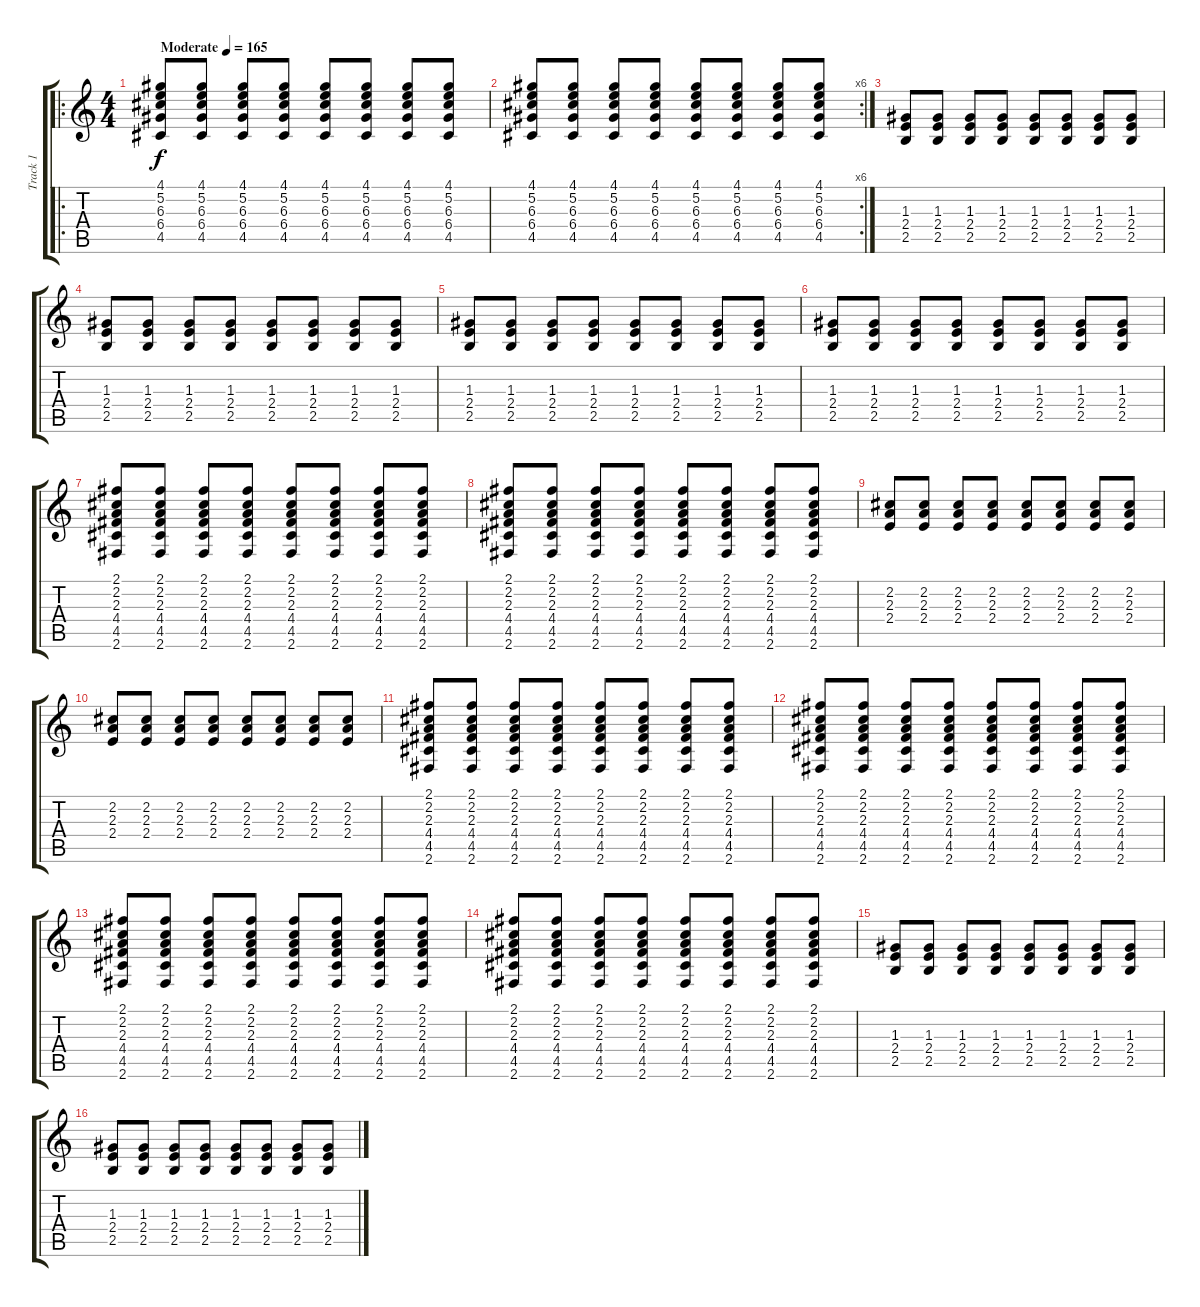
\track ("Track 1" "Track 1") {instrument acousticguitarsteel}
\staff {score tabs}
\tuning (E4 B3 G3 D3 A2 E2) {hide}
\ro
\ts (4 4)
\tempo (165 "Moderate")
\clef g2
\ks c
(4.1 5.2 6.3 6.4 4.5).8{dy f instrument acousticguitarsteel} (4.1 5.2 6.3 6.4 4.5).8 (4.1 5.2 6.3 6.4 4.5).8 (4.1 5.2 6.3 6.4 4.5).8 (4.1 5.2 6.3 6.4 4.5).8 (4.1 5.2 6.3 6.4 4.5).8 (4.1 5.2 6.3 6.4 4.5).8 (4.1 5.2 6.3 6.4 4.5).8 |
\rc 6
(4.1 5.2 6.3 6.4 4.5).8 (4.1 5.2 6.3 6.4 4.5).8 (4.1 5.2 6.3 6.4 4.5).8 (4.1 5.2 6.3 6.4 4.5).8 (4.1 5.2 6.3 6.4 4.5).8 (4.1 5.2 6.3 6.4 4.5).8 (4.1 5.2 6.3 6.4 4.5).8 (4.1 5.2 6.3 6.4 4.5).8 |
(1.3 2.4 2.5).8 (1.3 2.4 2.5).8 (1.3 2.4 2.5).8 (1.3 2.4 2.5).8 (1.3 2.4 2.5).8 (1.3 2.4 2.5).8 (1.3 2.4 2.5).8 (1.3 2.4 2.5).8 |
(1.3 2.4 2.5).8 (1.3 2.4 2.5).8 (1.3 2.4 2.5).8 (1.3 2.4 2.5).8 (1.3 2.4 2.5).8 (1.3 2.4 2.5).8 (1.3 2.4 2.5).8 (1.3 2.4 2.5).8 |
(1.3 2.4 2.5).8 (1.3 2.4 2.5).8 (1.3 2.4 2.5).8 (1.3 2.4 2.5).8 (1.3 2.4 2.5).8 (1.3 2.4 2.5).8 (1.3 2.4 2.5).8 (1.3 2.4 2.5).8 |
(1.3 2.4 2.5).8 (1.3 2.4 2.5).8 (1.3 2.4 2.5).8 (1.3 2.4 2.5).8 (1.3 2.4 2.5).8 (1.3 2.4 2.5).8 (1.3 2.4 2.5).8 (1.3 2.4 2.5).8 |
(2.1 2.2 2.3 4.4 4.5 2.6).8 (2.1 2.2 2.3 4.4 4.5 2.6).8 (2.1 2.2 2.3 4.4 4.5 2.6).8 (2.1 2.2 2.3 4.4 4.5 2.6).8 (2.1 2.2 2.3 4.4 4.5 2.6).8 (2.1 2.2 2.3 4.4 4.5 2.6).8 (2.1 2.2 2.3 4.4 4.5 2.6).8 (2.1 2.2 2.3 4.4 4.5 2.6).8 |
(2.1 2.2 2.3 4.4 4.5 2.6).8 (2.1 2.2 2.3 4.4 4.5 2.6).8 (2.1 2.2 2.3 4.4 4.5 2.6).8 (2.1 2.2 2.3 4.4 4.5 2.6).8 (2.1 2.2 2.3 4.4 4.5 2.6).8 (2.1 2.2 2.3 4.4 4.5 2.6).8 (2.1 2.2 2.3 4.4 4.5 2.6).8 (2.1 2.2 2.3 4.4 4.5 2.6).8 |
(2.2 2.3 2.4).8 (2.2 2.3 2.4).8 (2.2 2.3 2.4).8 (2.2 2.3 2.4).8 (2.2 2.3 2.4).8 (2.2 2.3 2.4).8 (2.2 2.3 2.4).8 (2.2 2.3 2.4).8 |
(2.2 2.3 2.4).8 (2.2 2.3 2.4).8 (2.2 2.3 2.4).8 (2.2 2.3 2.4).8 (2.2 2.3 2.4).8 (2.2 2.3 2.4).8 (2.2 2.3 2.4).8 (2.2 2.3 2.4).8 |
(2.1 2.2 2.3 4.4 4.5 2.6).8 (2.1 2.2 2.3 4.4 4.5 2.6).8 (2.1 2.2 2.3 4.4 4.5 2.6).8 (2.1 2.2 2.3 4.4 4.5 2.6).8 (2.1 2.2 2.3 4.4 4.5 2.6).8 (2.1 2.2 2.3 4.4 4.5 2.6).8 (2.1 2.2 2.3 4.4 4.5 2.6).8 (2.1 2.2 2.3 4.4 4.5 2.6).8 |
(2.1 2.2 2.3 4.4 4.5 2.6).8 (2.1 2.2 2.3 4.4 4.5 2.6).8 (2.1 2.2 2.3 4.4 4.5 2.6).8 (2.1 2.2 2.3 4.4 4.5 2.6).8 (2.1 2.2 2.3 4.4 4.5 2.6).8 (2.1 2.2 2.3 4.4 4.5 2.6).8 (2.1 2.2 2.3 4.4 4.5 2.6).8 (2.1 2.2 2.3 4.4 4.5 2.6).8 |
(2.1 2.2 2.3 4.4 4.5 2.6).8 (2.1 2.2 2.3 4.4 4.5 2.6).8 (2.1 2.2 2.3 4.4 4.5 2.6).8 (2.1 2.2 2.3 4.4 4.5 2.6).8 (2.1 2.2 2.3 4.4 4.5 2.6).8 (2.1 2.2 2.3 4.4 4.5 2.6).8 (2.1 2.2 2.3 4.4 4.5 2.6).8 (2.1 2.2 2.3 4.4 4.5 2.6).8 |
(2.1 2.2 2.3 4.4 4.5 2.6).8 (2.1 2.2 2.3 4.4 4.5 2.6).8 (2.1 2.2 2.3 4.4 4.5 2.6).8 (2.1 2.2 2.3 4.4 4.5 2.6).8 (2.1 2.2 2.3 4.4 4.5 2.6).8 (2.1 2.2 2.3 4.4 4.5 2.6).8 (2.1 2.2 2.3 4.4 4.5 2.6).8 (2.1 2.2 2.3 4.4 4.5 2.6).8 |
(1.3 2.4 2.5).8 (1.3 2.4 2.5).8 (1.3 2.4 2.5).8 (1.3 2.4 2.5).8 (1.3 2.4 2.5).8 (1.3 2.4 2.5).8 (1.3 2.4 2.5).8 (1.3 2.4 2.5).8 |
(1.3 2.4 2.5).8 (1.3 2.4 2.5).8 (1.3 2.4 2.5).8 (1.3 2.4 2.5).8 (1.3 2.4 2.5).8 (1.3 2.4 2.5).8 (1.3 2.4 2.5).8 (1.3 2.4 2.5).8
